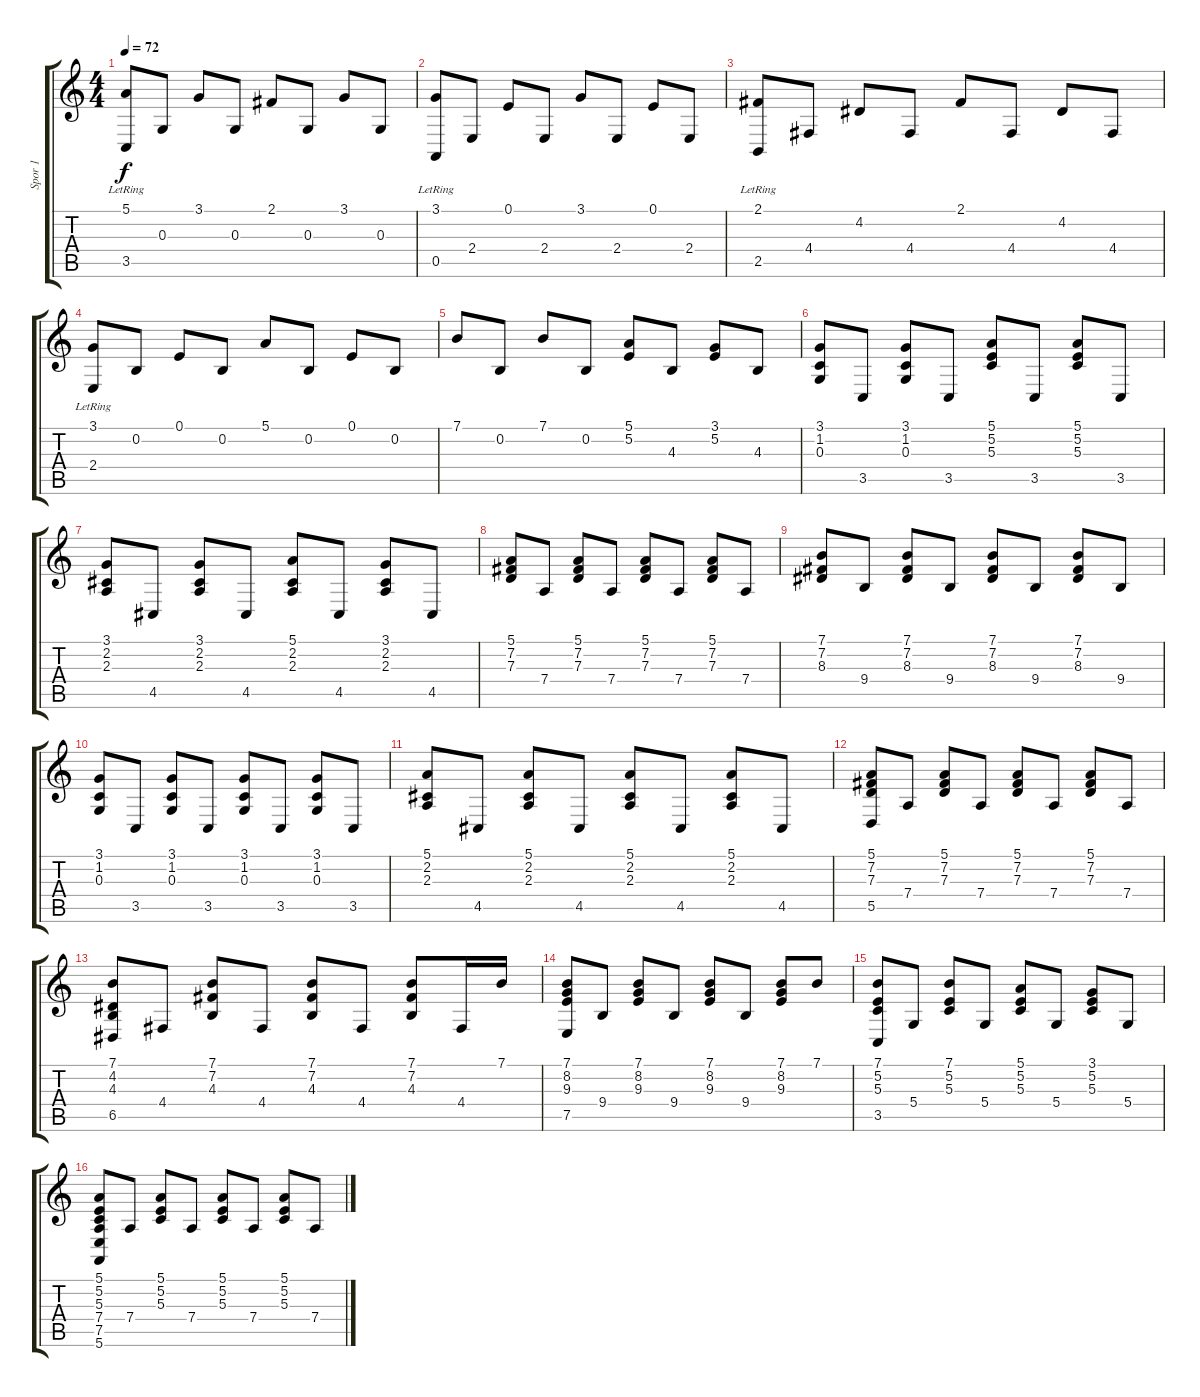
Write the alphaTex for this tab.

\track ("Spor 1" "Spor 1") {instrument acousticgrandpiano}
\staff {score tabs}
\tuning (E4 B3 G3 D3 A2 E2) {hide}
\ts (4 4)
\tempo 72
\clef g2
\ks c
(5.1{lr} 3.5{lr}).8{dy f} 0.3.8 3.1.8 0.3.8 2.1.8 0.3.8 3.1.8 0.3.8 |
(3.1{lr} 0.5{lr}).8 2.4.8 0.1.8 2.4.8 3.1.8 2.4.8 0.1.8 2.4.8 |
(2.1{lr} 2.5{lr}).8 4.4.8 4.2.8 4.4.8 2.1.8 4.4.8 4.2.8 4.4.8 |
(3.1{lr} 2.4{lr}).8 0.2.8 0.1.8 0.2.8 5.1.8 0.2.8 0.1.8 0.2.8 |
7.1.8 0.2.8 7.1.8 0.2.8 (5.1 5.2).8 4.3.8 (3.1 5.2).8 4.3.8 |
(3.1 1.2 0.3).8 3.5.8 (3.1 1.2 0.3).8 3.5.8 (5.1 5.2 5.3).8 3.5.8 (5.1 5.2 5.3).8 3.5.8 |
(3.1 2.2 2.3).8 4.5.8 (3.1 2.2 2.3).8 4.5.8 (5.1 2.2 2.3).8 4.5.8 (3.1 2.2 2.3).8 4.5.8 |
(5.1 7.2 7.3).8 7.4.8 (5.1 7.2 7.3).8 7.4.8 (5.1 7.2 7.3).8 7.4.8 (5.1 7.2 7.3).8 7.4.8 |
(7.1 7.2 8.3).8 9.4.8 (7.1 7.2 8.3).8 9.4.8 (7.1 7.2 8.3).8 9.4.8 (7.1 7.2 8.3).8 9.4.8 |
(3.1 1.2 0.3).8 3.5.8 (3.1 1.2 0.3).8 3.5.8 (3.1 1.2 0.3).8 3.5.8 (3.1 1.2 0.3).8 3.5.8 |
(5.1 2.2 2.3).8 4.5.8 (5.1 2.2 2.3).8 4.5.8 (5.1 2.2 2.3).8 4.5.8 (5.1 2.2 2.3).8 4.5.8 |
(5.1 7.2 7.3 5.5).8 7.4.8 (5.1 7.2 7.3).8 7.4.8 (5.1 7.2 7.3).8 7.4.8 (5.1 7.2 7.3).8 7.4.8 |
(7.1 4.2 4.3 6.5).8 4.4.8 (7.1 7.2 4.3).8 4.4.8 (7.1 7.2 4.3).8 4.4.8 (7.1 7.2 4.3).8 4.4.16 7.1.16 |
(7.1 8.2 9.3 7.5).8 9.4.8 (7.1 8.2 9.3).8 9.4.8 (7.1 8.2 9.3).8 9.4.8 (7.1 8.2 9.3).8 7.1.8 |
(7.1 5.2 5.3 3.5).8 5.4.8 (7.1 5.2 5.3).8 5.4.8 (5.1 5.2 5.3).8 5.4.8 (3.1 5.2 5.3).8 5.4.8 |
(5.1 5.2 5.3 7.4 7.5 5.6).8 7.4.8 (5.1 5.2 5.3).8 7.4.8 (5.1 5.2 5.3).8 7.4.8 (5.1 5.2 5.3).8 7.4.8
